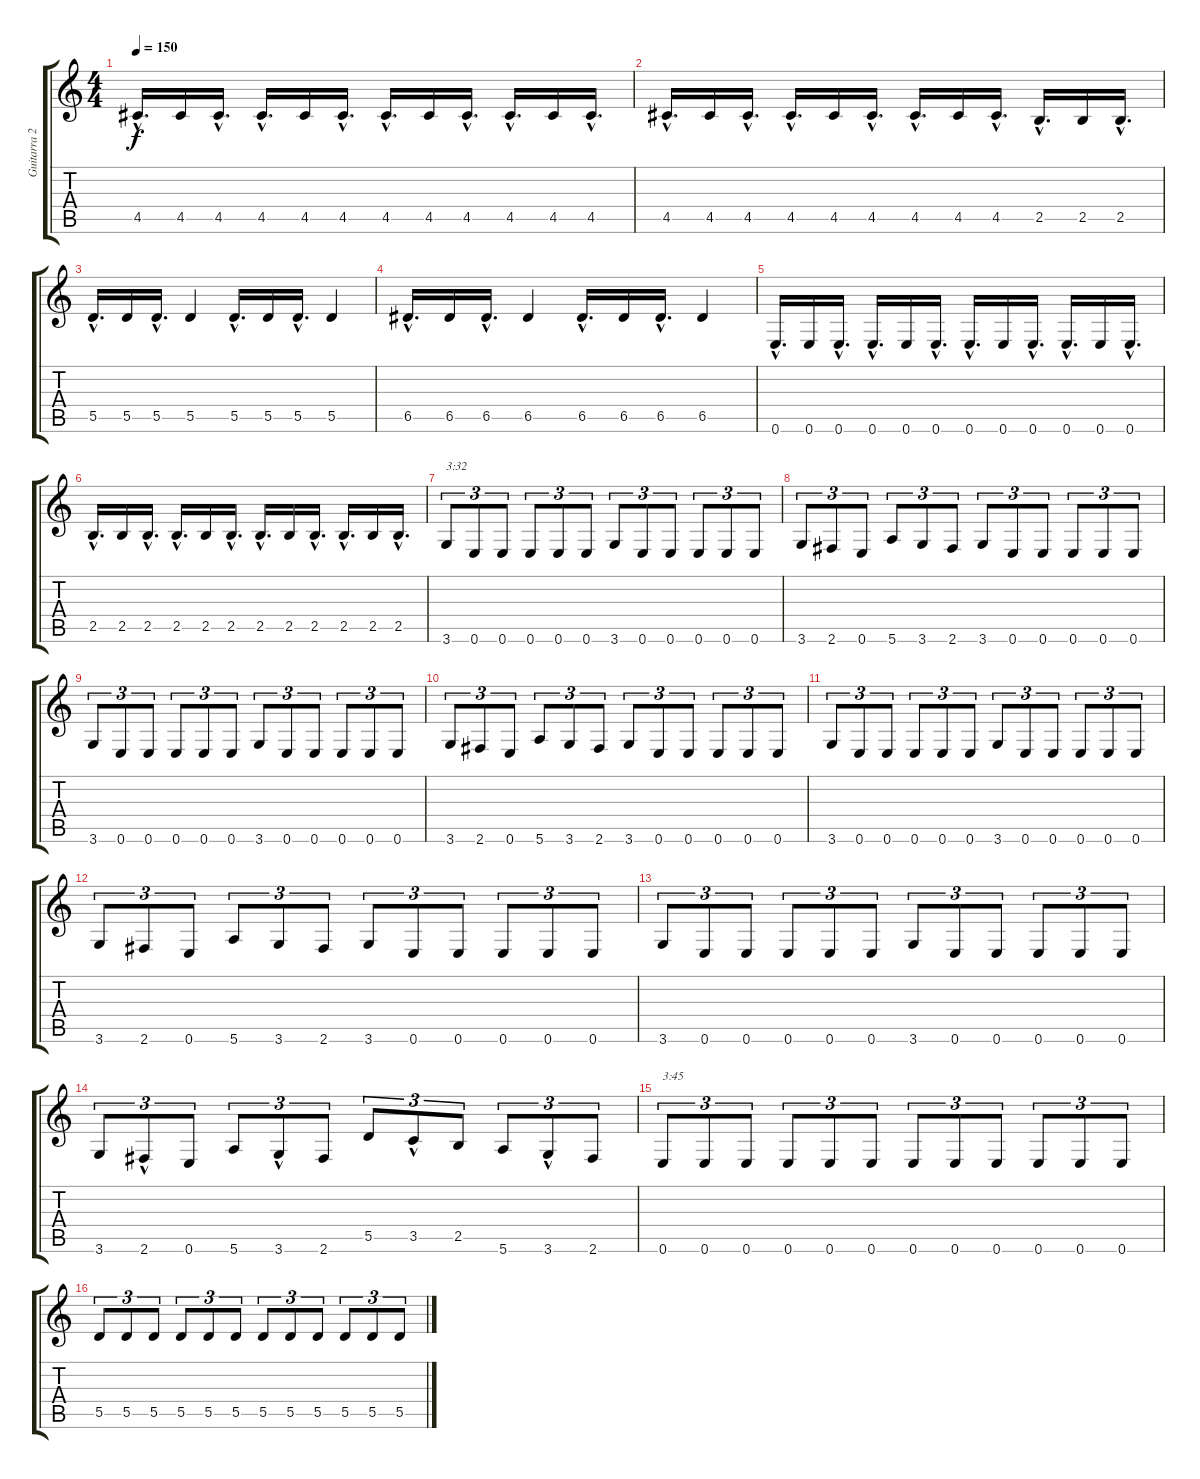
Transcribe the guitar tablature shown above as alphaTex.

\track ("Guitarra 2" "Guitarra 2") {instrument overdrivenguitar}
\staff {score tabs}
\tuning (E4 B3 G3 D3 A2 E2) {hide}
\ts (4 4)
\tempo 150
\clef g2
\ks c
4.5{hac}.16{d dy f} 4.5.16 4.5{hac}.16{d} 4.5{hac}.16{d} 4.5.16 4.5{hac}.16{d} 4.5{hac}.16{d} 4.5.16 4.5{hac}.16{d} 4.5{hac}.16{d} 4.5.16 4.5{hac}.16{d} |
4.5{hac}.16{d} 4.5.16 4.5{hac}.16{d} 4.5{hac}.16{d} 4.5.16 4.5{hac}.16{d} 4.5{hac}.16{d} 4.5.16 4.5{hac}.16{d} 2.5{hac}.16{d} 2.5.16 2.5{hac}.16{d} |
5.5{hac}.16{d} 5.5.16 5.5{hac}.16{d} 5.5.4 5.5{hac}.16{d} 5.5.16 5.5{hac}.16{d} 5.5.4 |
6.5{hac}.16{d} 6.5.16 6.5{hac}.16{d} 6.5.4 6.5{hac}.16{d} 6.5.16 6.5{hac}.16{d} 6.5.4 |
0.6{hac}.16{d} 0.6.16 0.6{hac}.16{d} 0.6{hac}.16{d} 0.6.16 0.6{hac}.16{d} 0.6{hac}.16{d} 0.6.16 0.6{hac}.16{d} 0.6{hac}.16{d} 0.6.16 0.6{hac}.16{d} |
2.5{hac}.16{d} 2.5.16 2.5{hac}.16{d} 2.5{hac}.16{d} 2.5.16 2.5{hac}.16{d} 2.5{hac}.16{d} 2.5.16 2.5{hac}.16{d} 2.5{hac}.16{d} 2.5.16 2.5{hac}.16{d} |
3.6.8{tu (3 2) txt "3:32"} 0.6.8{tu (3 2)} 0.6.8{tu (3 2)} 0.6.8{tu (3 2)} 0.6.8{tu (3 2)} 0.6.8{tu (3 2)} 3.6.8{tu (3 2)} 0.6.8{tu (3 2)} 0.6.8{tu (3 2)} 0.6.8{tu (3 2)} 0.6.8{tu (3 2)} 0.6.8{tu (3 2)} |
3.6.8{tu (3 2)} 2.6.8{tu (3 2)} 0.6.8{tu (3 2)} 5.6.8{tu (3 2)} 3.6.8{tu (3 2)} 2.6.8{tu (3 2)} 3.6.8{tu (3 2)} 0.6.8{tu (3 2)} 0.6.8{tu (3 2)} 0.6.8{tu (3 2)} 0.6.8{tu (3 2)} 0.6.8{tu (3 2)} |
3.6.8{tu (3 2)} 0.6.8{tu (3 2)} 0.6.8{tu (3 2)} 0.6.8{tu (3 2)} 0.6.8{tu (3 2)} 0.6.8{tu (3 2)} 3.6.8{tu (3 2)} 0.6.8{tu (3 2)} 0.6.8{tu (3 2)} 0.6.8{tu (3 2)} 0.6.8{tu (3 2)} 0.6.8{tu (3 2)} |
3.6.8{tu (3 2)} 2.6.8{tu (3 2)} 0.6.8{tu (3 2)} 5.6.8{tu (3 2)} 3.6.8{tu (3 2)} 2.6.8{tu (3 2)} 3.6.8{tu (3 2)} 0.6.8{tu (3 2)} 0.6.8{tu (3 2)} 0.6.8{tu (3 2)} 0.6.8{tu (3 2)} 0.6.8{tu (3 2)} |
3.6.8{tu (3 2)} 0.6.8{tu (3 2)} 0.6.8{tu (3 2)} 0.6.8{tu (3 2)} 0.6.8{tu (3 2)} 0.6.8{tu (3 2)} 3.6.8{tu (3 2)} 0.6.8{tu (3 2)} 0.6.8{tu (3 2)} 0.6.8{tu (3 2)} 0.6.8{tu (3 2)} 0.6.8{tu (3 2)} |
3.6.8{tu (3 2)} 2.6.8{tu (3 2)} 0.6.8{tu (3 2)} 5.6.8{tu (3 2)} 3.6.8{tu (3 2)} 2.6.8{tu (3 2)} 3.6.8{tu (3 2)} 0.6.8{tu (3 2)} 0.6.8{tu (3 2)} 0.6.8{tu (3 2)} 0.6.8{tu (3 2)} 0.6.8{tu (3 2)} |
3.6.8{tu (3 2)} 0.6.8{tu (3 2)} 0.6.8{tu (3 2)} 0.6.8{tu (3 2)} 0.6.8{tu (3 2)} 0.6.8{tu (3 2)} 3.6.8{tu (3 2)} 0.6.8{tu (3 2)} 0.6.8{tu (3 2)} 0.6.8{tu (3 2)} 0.6.8{tu (3 2)} 0.6.8{tu (3 2)} |
3.6.8{tu (3 2)} 2.6{hac}.8{tu (3 2)} 0.6.8{tu (3 2)} 5.6.8{tu (3 2)} 3.6{hac}.8{tu (3 2)} 2.6.8{tu (3 2)} 5.5.8{tu (3 2)} 3.5{hac}.8{tu (3 2)} 2.5.8{tu (3 2)} 5.6.8{tu (3 2)} 3.6{hac}.8{tu (3 2)} 2.6.8{tu (3 2)} |
0.6.8{tu (3 2) txt "3:45"} 0.6.8{tu (3 2)} 0.6.8{tu (3 2)} 0.6.8{tu (3 2)} 0.6.8{tu (3 2)} 0.6.8{tu (3 2)} 0.6.8{tu (3 2)} 0.6.8{tu (3 2)} 0.6.8{tu (3 2)} 0.6.8{tu (3 2)} 0.6.8{tu (3 2)} 0.6.8{tu (3 2)} |
5.5.8{tu (3 2)} 5.5.8{tu (3 2)} 5.5.8{tu (3 2)} 5.5.8{tu (3 2)} 5.5.8{tu (3 2)} 5.5.8{tu (3 2)} 5.5.8{tu (3 2)} 5.5.8{tu (3 2)} 5.5.8{tu (3 2)} 5.5.8{tu (3 2)} 5.5.8{tu (3 2)} 5.5.8{tu (3 2)}
